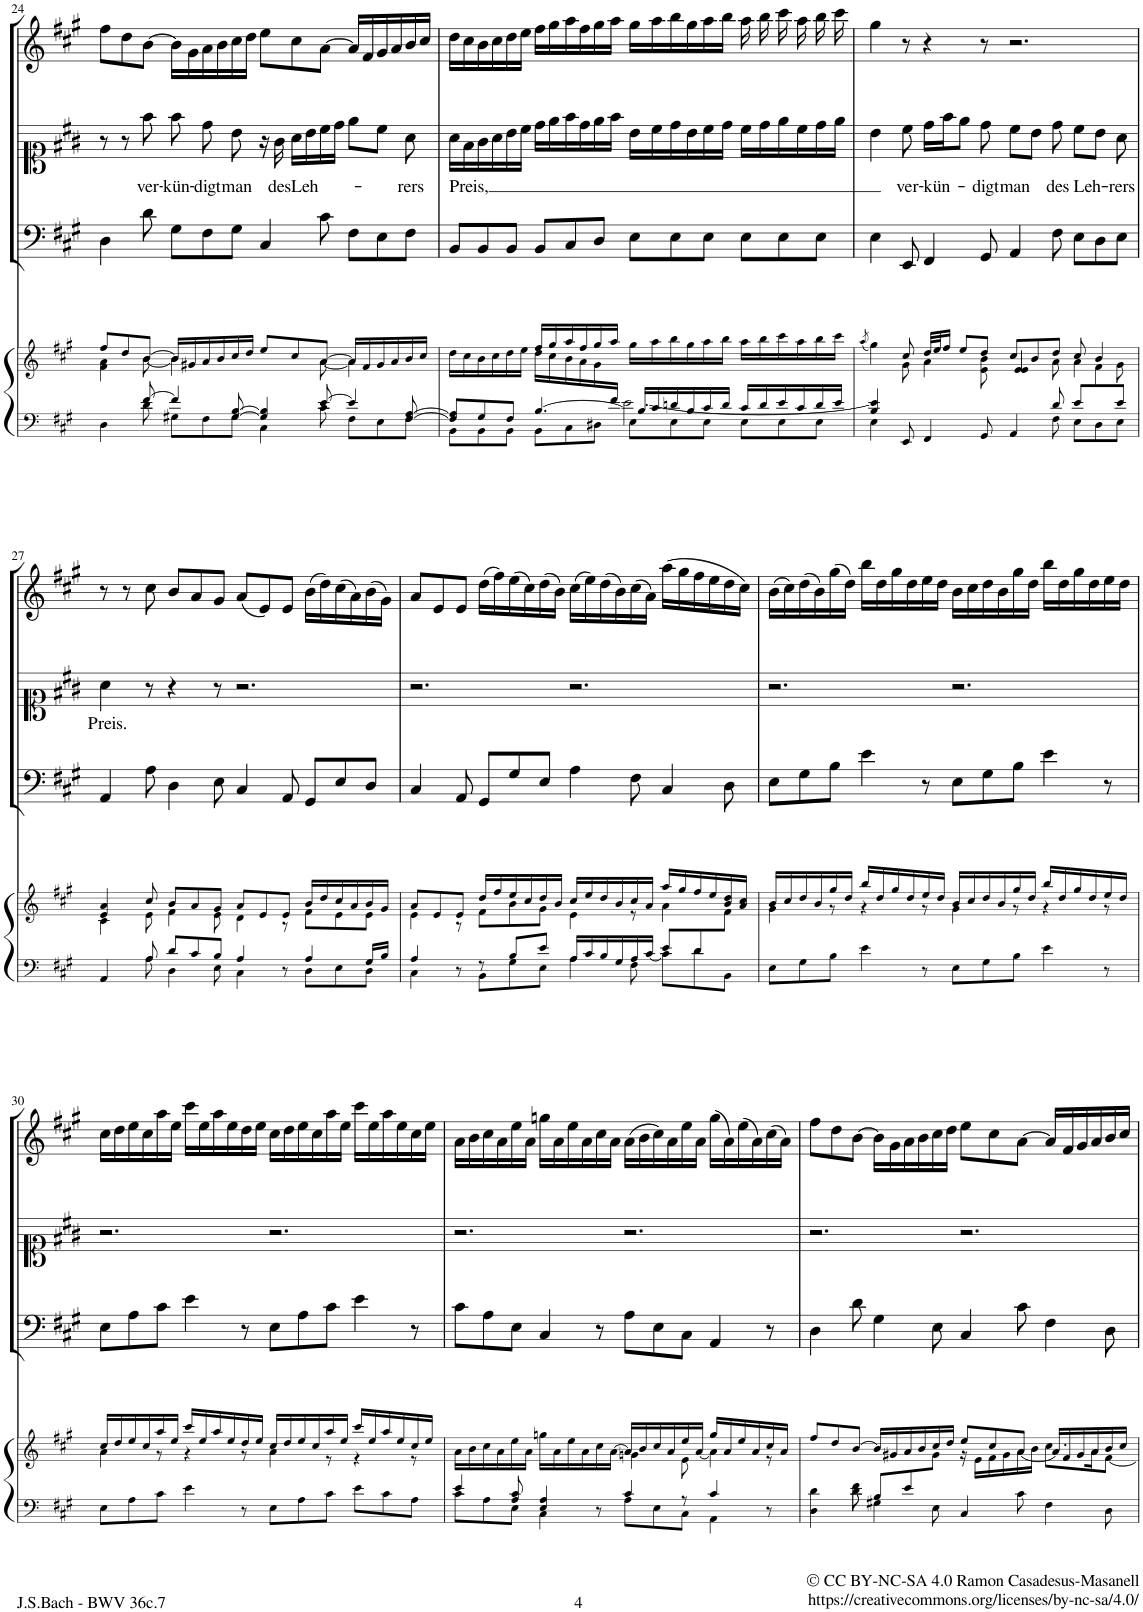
**kern	**kern	**kern	**kern	**text	**kern
*part4	*part4	*part3	*part2	*part2	*part1
*staff5	*staff4	*staff3	*staff2	*staff2	*staff1
*I"Piano reduction	*	*I"Continuo	*I"Soprano.	*	*I"Viola d'amore.
*I'Pno	*	*	*	*	*
!!LO:PB:g=z
*clefF4	*clefG2	*clefF4	*clefC1	*	*clefG2
*k[f#c#g#]	*k[f#c#g#]	*k[f#c#g#]	*k[f#c#g#]	*	*k[f#c#g#]
*A:	*A:	*A:	*A:	*	*A:
*M12/8	*M12/8	*M12/8	*M12/8	*	*M12/8
=24	=24	=24	=24	=24	=24
*^	*^	*	*	*	*
4ryy	4D\	8ff#/L	4f#\ 4a\	4D\	8r	.	8ff#\L
.	.	8dd/	.	.	8r	.	8dd\
!	!	!	!	!	!	!LO:LY:b	!
[8f#/	8d\	[8b/J	[8b\	8d\	8ff#\	ver-	[8b\J
!	!	!	!	!	!	!LO:LY:b	!
4f#/]	8G#X\L	16b/LL]	4b\]	8G#\L	8ff#\	-kün-	16b\LL]
.	.	16g#X/	.	.	.	.	16g#\
!	!	!	!	!	!	!LO:LY:b	!
.	8F#\	16a/	.	8F#\	8dd\	-digt	16a\
.	.	16b/	.	.	.	.	16b\
!	!	!	!	!	!	!LO:LY:b	!
[8G#/ [8B/	8G#\J	16cc#/	8ryy	8G#\J	8b\	man	16cc#\
.	.	16dd/JJ	.	.	.	.	16dd\JJ
4G#/] 4B/]	4C#\	8ee/L	4ryy	4C#/	16r	.	8ee\L
!	!	!	!	!	!	!LO:LY:b	!
.	.	.	.	.	16g#\	des	.
!	!	!	!	!	!	!LO:LY:b	!
.	.	8cc#/	.	.	16a\LL	Leh-	8cc#\
.	.	.	.	.	16b\	.	.
[8e/	8c#\	[8a/J	[8a\	8c#\	16cc#\	.	[8a\J
.	.	.	.	.	16dd\JJ	.	.
4e/]	8F#\L	16a/LL]	4a\]	8F#\L	8ee\L	.	16a/LL]
.	.	16f#/	.	.	.	.	16f#/
.	8E\	16g#/	.	8E\	8cc#\J	.	16g#/
.	.	16a/	.	.	.	.	16a/
!	!	!	!	!	!	!LO:LY:b	!
[8F#/ [8A/	8F#\J	16b/	8ryy	8F#\J	8a\	-rers	16b/
.	.	16cc#/JJ	.	.	.	.	16cc#/JJ
=25	=25	=25	=25	=25	=25	=25	=25
*	*^	*	*	*	*	*	*
!	!	!	!	!	!	!	!LO:LY:b	!
8.ryy	8F#/] 8A/]L	8BB\L	16dd\LL	4.ryy	8BB/L	16a\LL	Preis,	16dd\LL
.	.	.	16cc#\	.	.	16f#\	.	16cc#\
.	8G#/	8BB\	16b\	.	8BB/	16g#\	.	16b\
.	.	.	16cc#\	.	.	16a\	.	16cc#\
.	8F#/J	8BB\J	16dd\	.	8BB/J	16b\	.	16dd\
.	.	.	16ee\JJ	.	.	16cc#\JJ	.	16ee\JJ
.	[4.B/	8BB\L	16ff#/LL	16dd\LL	8BB/L	16dd\LL	.	16ff#\LL
.	.	.	16gg#/	16cc#\	.	16ee\	.	16gg#\
.	.	8C#\	16aa/	16b\	8C#/	16ff#\	.	16aa\
.	.	.	16ff#/	16a\	.	16dd\	.	16ff#\
.	.	8D#X\J	16gg#/	16g#\	8D/J	16ee\	.	16gg#\
16f#/JJ	.	.	16aa/JJ	2ryy	.	16ff#\JJ	.	16aa\JJ
[2.e\	16B/LL]	8E\L	16gg#\LL	.	8E\L	16b\LL	.	16gg#\LL
.	16c#/	.	16aa\	.	.	16cc#\	.	16aa\
.	16dn/	8E\	16bb\	.	8E\	16dd\	.	16bb\
.	16B/	.	16gg#\	.	.	16b\	.	16gg#\
.	16c#/	8E\J	16aa\	.	8E\J	16cc#\	.	16aa\
.	16d/JJ	.	16bb\JJ	.	.	16dd\JJ	.	16bb\JJ
.	16c#/LL	8E\L	16aa\LL	.	8E\L	16cc#\LL	.	16aa\
.	16d/	.	16bb\	4ryy	.	16dd\	.	16bb\
.	16e/	8E\	16ccc#\	.	8E\	16ee\	.	16ccc#\
.	16c#/	.	16aa\	.	.	16cc#\	.	16aa\
.	16d/	8E\J	16bb\	.	8E\J	16dd\	.	16bb\
.	16e/JJ	.	16ccc#\JJ	16ryy	.	16ee\JJ	.	16ccc#\
*v	*v	*v	*	*	*	*	*	*
*	*v	*v	*	*	*	*
=26	=26	=26	=26	=26	=26
.	(8qaa/	.	.	.	.
*^	*^	*	*	*	*
*	*	*	*^	*	*	*	*
4B/ 4e/]	4E\	4gg#\)	4ryy	2.ryy	4E\	4b\	.	4gg#\
!	!	!	!	!	!	!	!LO:LY:b	!
8EE/	8ryy	8cc#/	8g#\	.	8EE/	8cc#\	ver-	8r
!	!	!	!	!	!	!	!LO:LY:b	!
4FF#/	4ryy	32dd/LLL	4a\	.	4FF#/	16dd\LL	-kün-	4r
.	.	32ee/J	.	.	.	.	.	.
.	.	16ff#/JJ	.	.	.	16ff#\J	.	.
.	.	8ee/L	.	.	.	8ee\J	.	.
!	!	!	!	!	!	!	!LO:LY:b	!
8GG#/	8ryy	8dd/J	8e\ 8b\	.	8GG#/	8dd\	-digt	8r
!	!	!	!	!	!	!	!LO:LY:b	!
4ryy	4AA/	8cc#/L	4e/	4e/	4AA/	8cc#\L	man	2.r
.	.	8b/	.	.	.	8b\J	.	.
!	!	!	!	!	!	!	!LO:LY:b	!
8d/	8F#\	8dd/J	8a\	4ryy	8F#\	8dd\	des	.
!	!	!	!	!	!	!	!LO:LY:b	!
8e/L	8E\L	8cc#/	4a\	.	8E\L	8cc#\L	Leh-	.
8ryy	8D\	4b/	.	8f#\	8D\	8b\J	.	.
!	!	!	!	!	!	!	!LO:LY:b	!
8e/J	8E\J	.	8g#\	8ryy	8E\J	8a\	-rers	.
!!LO:LB:g=z
=27	=27	=27	=27	=27	=27	=27	=27	=27
!	!	!	!	!	!	!	!LO:LY:b	!
*	*	*	*v	*v	*	*	*	*
4AA/	4ryy	4e/ 4a/	4c#\	4AA/	4a\	Preis.	8r
.	.	.	.	.	.	.	8r
8A/	8A\	8cc#/	8e\	8A\	8r	.	8cc#\
8d/L	4D\	8b/L	4f#\	4D\	4r	.	8b/L
8c#/	.	8a/	.	.	.	.	8a/
8B/J	8E\	8g#/J	8e\	8E\	8r	.	8g#/J
4A/	4C#\	8a/L	4d\	4C#/	2.r	.	(8a/L
.	.	8e/	.	.	.	.	8e/)
8r	8ryy	8e/J	8r	8AA/	.	.	8e/J
4A/	8D\L	16b/LL	8f#\L	8GG#/L	.	.	(16b\LL
.	.	16dd/	.	.	.	.	16dd\)
.	8E\	16cc#/	8e\	8E/	.	.	(16cc#\
.	.	16a/	.	.	.	.	16a\)
16G#/LL	8D\J	16b/	8e\J	8D/J	.	.	(16b\
16B/JJ	.	16g#/JJ	.	.	.	.	16g#\JJ)
=28	=28	=28	=28	=28	=28	=28	=28
*	*	*	*^	*	*	*	*
4A/	4C#\	8a/L	4e\	4.ryy	4C#/	2.r	.	8a/L
.	.	8e/	.	.	.	.	.	8e/
8r	8ryy	8e/J	8r	.	8AA/	.	.	8e/J
*	*	*	*v	*v	*	*	*	*
8r	8BB\L	16dd/LL	8f#\L	8GG#/L	.	.	(16dd\LL
.	.	16ff#/	.	.	.	.	16ff#\)
8B/L	8G#\	16ee/	8b\	8G#/	.	.	(16ee\
.	.	16cc#/	.	.	.	.	16cc#\)
8e/J	8E\J	16dd/	8g#\J	8E/J	.	.	(16dd\
.	.	16b/JJ	.	.	.	.	16b\JJ)
16A/LL	4A\	16cc#/LL	4e\	4A\	2.r	.	(16cc#\LL
16c#/	.	16ee/	.	.	.	.	16ee\)
16B/	.	16dd/	.	.	.	.	(16dd\
16G#/	.	16b/	.	.	.	.	16b\)
16A/	8F#\	16cc#/	8r	8F#\	.	.	(16cc#\
[<16c#/JJ	.	16a/JJ	.	.	.	.	16a\JJ)
8e/L	8c#\L]	16aa/LL	4a\	4C#/	.	.	(16aa\LL
.	.	16gg#/	.	.	.	.	16gg#\
8d/	8d\	16ff#/	.	.	.	.	16ff#\
.	.	16ee/	.	.	.	.	16ee\
*	*	*	*^	*	*	*	*
8ryy	8BB\J	16b/ 16dd/	8ryy	8f#\J	8D\	.	.	16dd\
.	.	16a/ 16cc#/JJ	.	.	.	.	.	16cc#\JJ)
*v	*v	*	*	*	*	*	*	*
*	*	*v	*v	*	*	*	*
=29	=29	=29	=29	=29	=29	=29
8E\L	16b/LL	4g#\	8E\L	2.r	.	(16b\LL
.	16cc#/	.	.	.	.	16cc#\)
8G#\	16dd/	.	8G#\	.	.	(16dd\
.	16b/	.	.	.	.	16b\)
8B\J	16gg#/	8r	8B\J	.	.	(16gg#\
.	16dd/JJ	.	.	.	.	16dd\JJ)
4e\	16bb/LL	4r	4e\	.	.	16bb\LL
.	16dd/	.	.	.	.	16dd\
.	16gg#/	.	.	.	.	16gg#\
.	16dd/	.	.	.	.	16dd\
8r	16ee/	8r	8r	.	.	16ee\
.	16dd/JJ	.	.	.	.	16dd\JJ
8E\L	16b/LL	4g#\	8E\L	2.r	.	16b\LL
.	16cc#/	.	.	.	.	16cc#\
8G#\	16dd/	.	8G#\	.	.	16dd\
.	16b/	.	.	.	.	16b\
8B\J	16gg#/	8r	8B\J	.	.	16gg#\
.	16dd/JJ	.	.	.	.	16dd\JJ
4e\	16bb/LL	4r	4e\	.	.	16bb\LL
.	16dd/	.	.	.	.	16dd\
.	16gg#/	.	.	.	.	16gg#\
.	16dd/	.	.	.	.	16dd\
8r	16ee/	8r	8r	.	.	16ee\
.	16dd/JJ	.	.	.	.	16dd\JJ
!!LO:LB:g=z
=30	=30	=30	=30	=30	=30	=30
8E\L	16cc#/LL	4a\	8E\L	2.r	.	16cc#\LL
.	16dd/	.	.	.	.	16dd\
8A\	16ee/	.	8A\	.	.	16ee\
.	16cc#/	.	.	.	.	16cc#\
8c#\J	16aa/	8r	8c#\J	.	.	16aa\
.	16ee/JJ	.	.	.	.	16ee\JJ
4e\	16ccc#/LL	4r	4e\	.	.	16ccc#\LL
.	16ee/	.	.	.	.	16ee\
.	16aa/	.	.	.	.	16aa\
.	16ee/	.	.	.	.	16ee\
8r	16dd/	8r	8r	.	.	16dd\
.	16ee/JJ	.	.	.	.	16ee\JJ
8E\L	16cc#/LL	4a\	8E\L	2.r	.	16cc#\LL
.	16dd/	.	.	.	.	16dd\
8A\	16ee/	.	8A\	.	.	16ee\
.	16cc#/	.	.	.	.	16cc#\
8c#\J	16aa/	8r	8c#\J	.	.	16aa\
.	16ee/JJ	.	.	.	.	16ee\JJ
8e\L	16ccc#/LL	4r	4e\	.	.	16ccc#\LL
.	16ee/	.	.	.	.	16ee\
8c#\	16aa/	.	.	.	.	16aa\
.	16ee/	.	.	.	.	16ee\
8A\J	16cc#/	8r	8r	.	.	16cc#\
.	16ee/JJ	.	.	.	.	16ee\JJ
=31	=31	=31	=31	=31	=31	=31
*^	*	*	*	*	*	*
4e/	8c#\L	16a\LL	2.ryy	8c#\L	2.r	.	16a\LL
.	.	16b\	.	.	.	.	16b\
.	8A\	16cc#\	.	8A\	.	.	16cc#\
.	.	16a\	.	.	.	.	16a\
8A/ 8c#/	8E\J	16ee\	.	8E\J	.	.	16ee\
.	.	16a\JJ	.	.	.	.	16a\JJ
4E/ 4A/	4C#\	16ggn\LL	.	4C#/	.	.	16ggn\LL
.	.	16a\	.	.	.	.	16a\
.	.	16ee\	.	.	.	.	16ee\
.	.	16a\	.	.	.	.	16a\
8r	8ryy	16cc#\	.	8r	.	.	16cc#\
.	.	[16a\JJ	.	.	.	.	16a\JJ
4c#/	8A\L	16a/LL]	4gn\	8A\L	2.r	.	(16a\LL
.	.	16b/	.	.	.	.	16b\
.	8E\	16cc#/	.	8E\	.	.	16cc#\)
.	.	16a/	.	.	.	.	16a\
8r	8C#\J	16ee/	8e\	8C#\J	.	.	16ee\
.	.	[<16a/JJ	.	.	.	.	16a\JJ
4c#/	4AA\	16gg/LL	4a\]	4AA/	.	.	(16gg\LL
.	.	16a/	.	.	.	.	16a\)
.	.	16ee/	.	.	.	.	(16ee\
.	.	16a/	.	.	.	.	16a\)
8r	8ryy	16cc#/	8r	8r	.	.	(16cc#\
.	.	16a/JJ	.	.	.	.	16a\JJ)
=32	=32	=32	=32	=32	=32	=32	=32
4d\	4D\	8ff#/L	8ryy	4D\	2.r	.	8ff#\L
*	*	*v	*v	*	*	*	*
.	.	8dd/	.	.	.	8dd\
8f#\	8d\	[8b/J	8d\	.	.	[8b\J
8B/L	4G#X\	16b/LL]	4G#\	.	.	16b\LL]
.	.	16g#X/	.	.	.	16g#\
8e/	.	16a/	.	.	.	16a\
.	.	16b/	.	.	.	16b\
*	*	*^	*	*	*	*
2..ryy	8E\	16cc#/	8g#\J	8E\	.	.	16cc#\
.	.	16dd/JJ	.	.	.	.	16dd\JJ
.	4C#/	8ee/L	16r	4C#/	2.r	.	8ee\L
.	.	.	16e\LL	.	.	.	.
.	.	8cc#/	16f#\	.	.	.	8cc#\
.	.	.	16g#\	.	.	.	.
.	8c#\	[<8a/J	16a\	8c#\	.	.	[8a\J
.	.	.	16b\JJ	.	.	.	.
.	4F#\	16a/LL]	8.cc#\L	4F#\	.	.	16a/LL]
.	.	16f#/	.	.	.	.	16f#/
.	.	16g#/	.	.	.	.	16g#/
.	.	16a/	16a\K	.	.	.	16a/
.	8D\	16b/	[8f#\J	8D\	.	.	16b/
.	.	16cc#/JJ	.	.	.	.	16cc#/JJ
*v	*v	*	*	*	*	*	*
*	*v	*v	*	*	*	*
=	=	=	=	=	=
*-	*-	*-	*-	*-	*-
